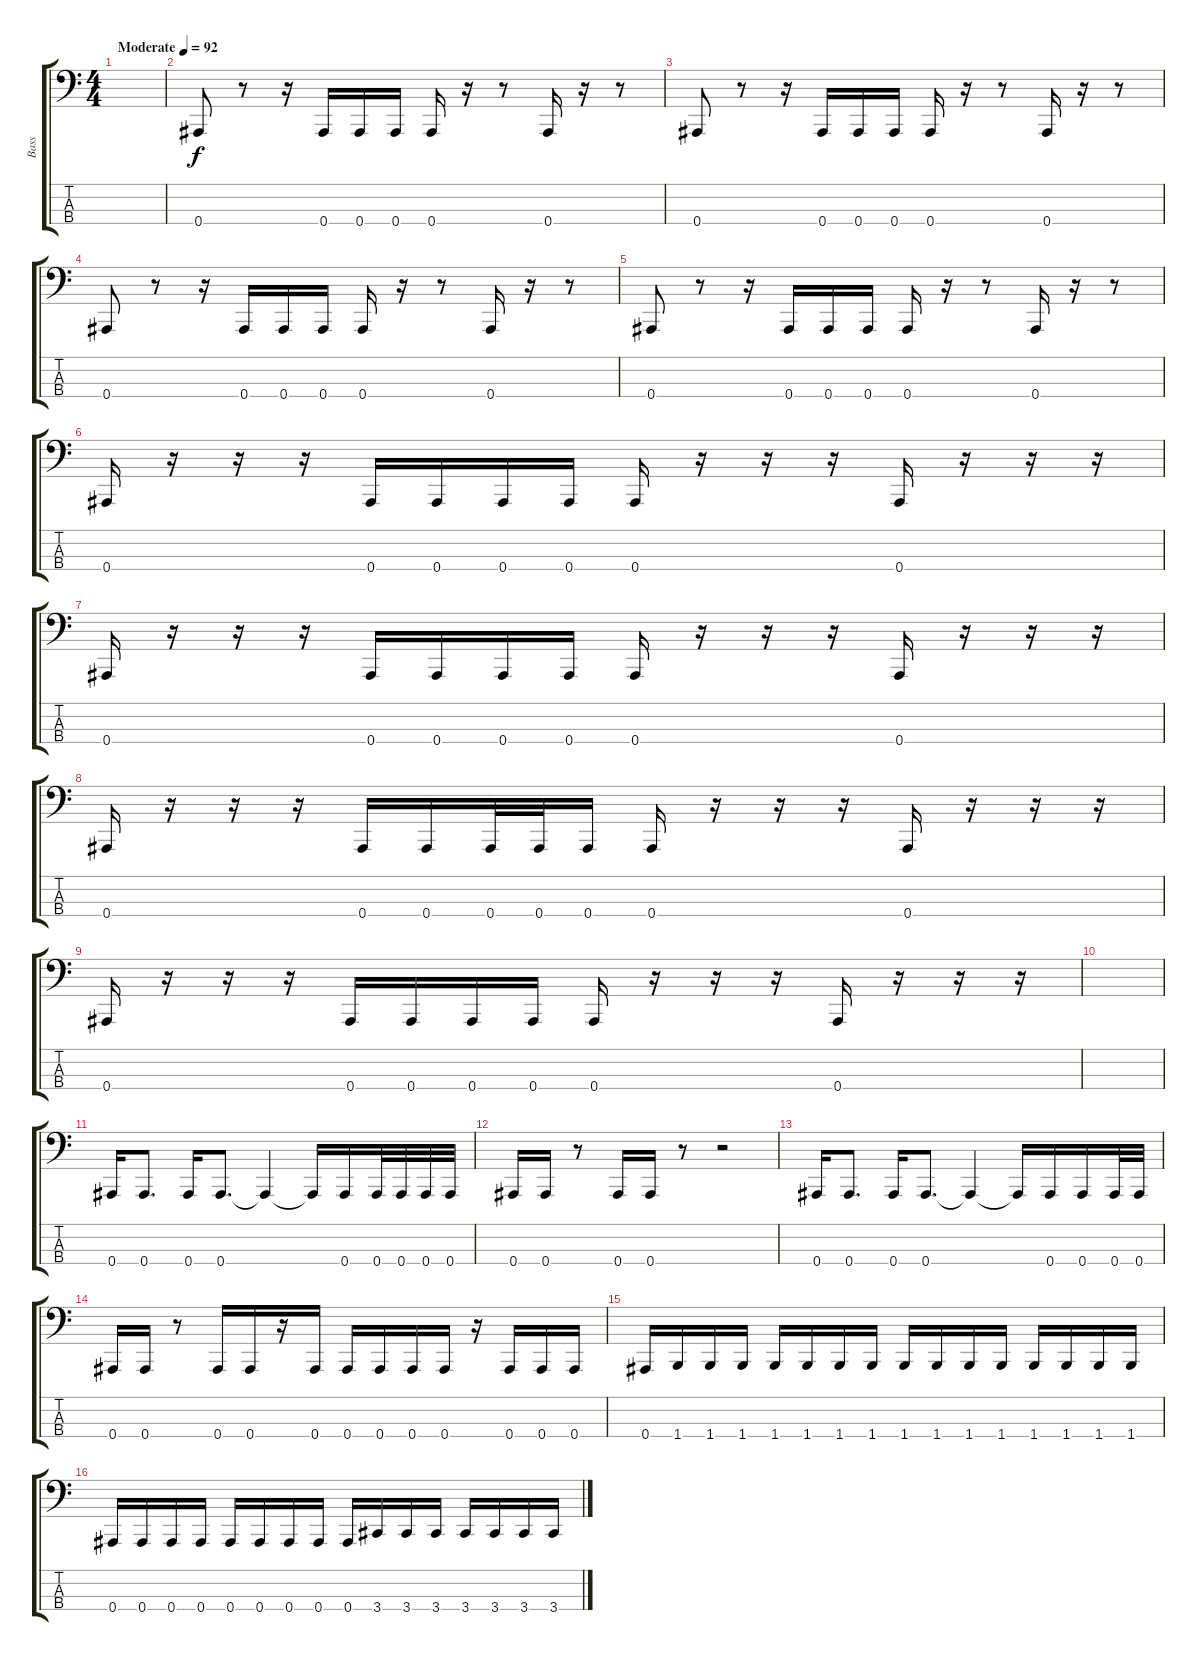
\track ("Bass" "Bass") {instrument electricbasspick}
\staff {score tabs}
\tuning (Eb2 Bb1 F1 Bb0) {hide}
\ts (4 4)
\tempo (92 "Moderate")
\clef f4
\ks c
|
0.4.8 r.8 r.16 0.4.16 0.4.16 0.4.16 0.4.16 r.16 r.8 0.4.16 r.16 r.8 |
0.4.8 r.8 r.16 0.4.16 0.4.16 0.4.16 0.4.16 r.16 r.8 0.4.16 r.16 r.8 |
0.4.8 r.8 r.16 0.4.16 0.4.16 0.4.16 0.4.16 r.16 r.8 0.4.16 r.16 r.8 |
0.4.8 r.8 r.16 0.4.16 0.4.16 0.4.16 0.4.16 r.16 r.8 0.4.16 r.16 r.8 |
0.4.16 r.16 r.16 r.16 0.4.16 0.4.16 0.4.16 0.4.16 0.4.16 r.16 r.16 r.16 0.4.16 r.16 r.16 r.16 |
0.4.16 r.16 r.16 r.16 0.4.16 0.4.16 0.4.16 0.4.16 0.4.16 r.16 r.16 r.16 0.4.16 r.16 r.16 r.16 |
0.4.16 r.16 r.16 r.16 0.4.16 0.4.16 0.4.32 0.4.32 0.4.16 0.4.16 r.16 r.16 r.16 0.4.16 r.16 r.16 r.16 |
0.4.16 r.16 r.16 r.16 0.4.16 0.4.16 0.4.16 0.4.16 0.4.16 r.16 r.16 r.16 0.4.16 r.16 r.16 r.16 |
|
0.4.16 0.4.8{d} 0.4.16 0.4.8{d} 0.4{t}.4 0.4{t}.16 0.4.16 0.4.32 0.4.32 0.4.32 0.4.32 |
0.4.16 0.4.16 r.8 0.4.16 0.4.16 r.8 r.2 |
0.4.16 0.4.8{d} 0.4.16 0.4.8{d} 0.4{t}.4 0.4{t}.16 0.4.16 0.4.16 0.4.32 0.4.32 |
0.4.16 0.4.16 r.8 0.4.16 0.4.16 r.16 0.4.16 0.4.16 0.4.16 0.4.16 0.4.16 r.16 0.4.16 0.4.16 0.4.16 |
0.4.16 1.4.16 1.4.16 1.4.16 1.4.16 1.4.16 1.4.16 1.4.16 1.4.16 1.4.16 1.4.16 1.4.16 1.4.16 1.4.16 1.4.16 1.4.16 |
0.4.16 0.4.16 0.4.16 0.4.16 0.4.16 0.4.16 0.4.16 0.4.16 0.4.16 3.4.16 3.4.16 3.4.16 3.4.16 3.4.16 3.4.16 3.4.16
